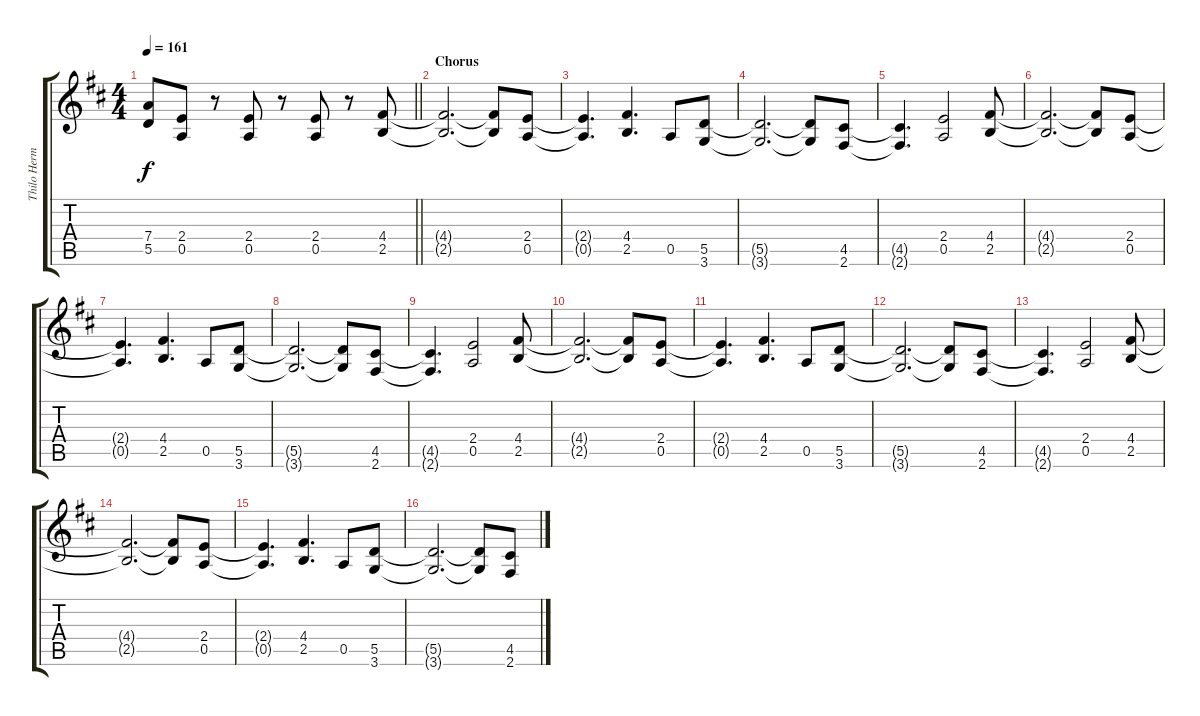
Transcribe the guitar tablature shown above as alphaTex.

\track ("Thilo Hermann" "Thilo Herm") {instrument distortionguitar}
\staff {score tabs}
\tuning (E4 B3 G3 D3 A2 E2) {hide}
\ts (4 4)
\tempo 161
\clef g2
\barLineRight lightlight
\ks bminor
(7.4 5.5).8{dy f} (2.4 0.5).8 r.8 (2.4 0.5).8 r.8 (2.4 0.5).8 r.8 (4.4 2.5).8 |
\section ("" "Chorus")
(4.4{t} 2.5{t}).2{d} (4.4{t} 2.5{t}).8 (2.4 0.5).8 |
(2.4{t} 0.5{t}).4{d} (4.4 2.5).4{d} 0.5.8 (5.5 3.6).8 |
(5.5{t} 3.6{t}).2{d} (5.5{t} 3.6{t}).8 (4.5 2.6).8 |
(4.5{t} 2.6{t}).4{d} (2.4 0.5).2 (4.4 2.5).8 |
(4.4{t} 2.5{t}).2{d} (4.4{t} 2.5{t}).8 (2.4 0.5).8 |
(2.4{t} 0.5{t}).4{d} (4.4 2.5).4{d} 0.5.8 (5.5 3.6).8 |
(5.5{t} 3.6{t}).2{d} (5.5{t} 3.6{t}).8 (4.5 2.6).8 |
(4.5{t} 2.6{t}).4{d} (2.4 0.5).2 (4.4 2.5).8 |
(4.4{t} 2.5{t}).2{d} (4.4{t} 2.5{t}).8 (2.4 0.5).8 |
(2.4{t} 0.5{t}).4{d} (4.4 2.5).4{d} 0.5.8 (5.5 3.6).8 |
(5.5{t} 3.6{t}).2{d} (5.5{t} 3.6{t}).8 (4.5 2.6).8 |
(4.5{t} 2.6{t}).4{d} (2.4 0.5).2 (4.4 2.5).8 |
(4.4{t} 2.5{t}).2{d} (4.4{t} 2.5{t}).8 (2.4 0.5).8 |
(2.4{t} 0.5{t}).4{d} (4.4 2.5).4{d} 0.5.8 (5.5 3.6).8 |
(5.5{t} 3.6{t}).2{d} (5.5{t} 3.6{t}).8 (4.5 2.6).8
